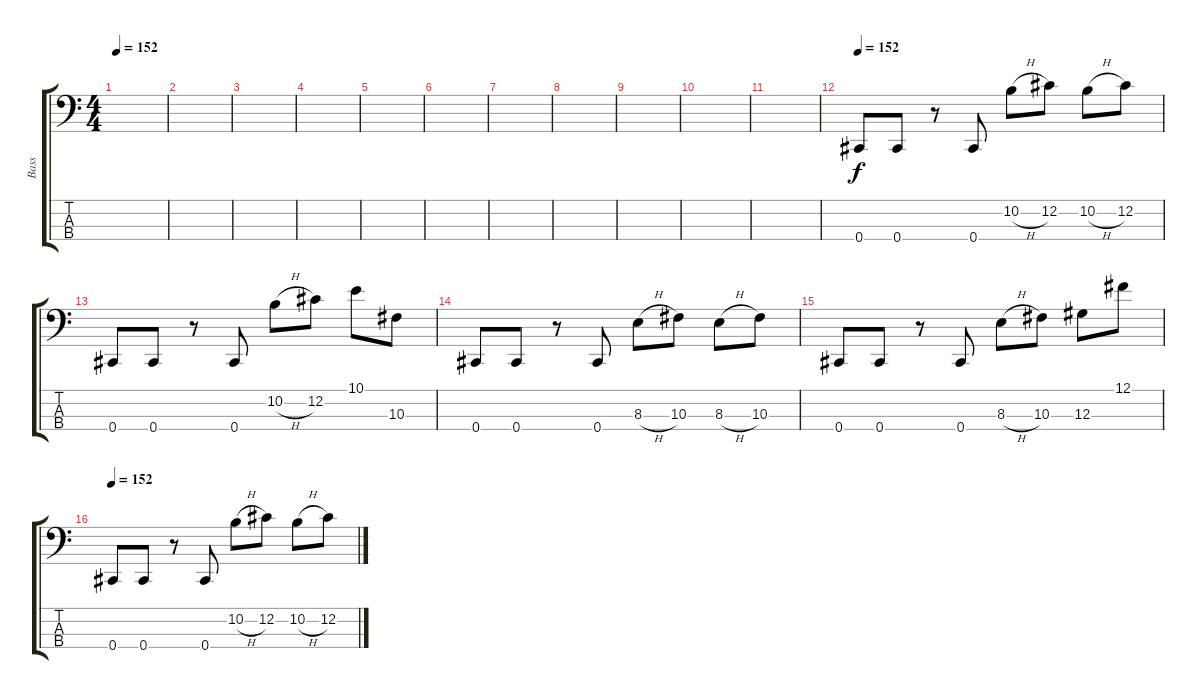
\track ("Bass" "Bass") {instrument electricbassfinger}
\staff {score tabs}
\tuning (Gb2 Db2 Ab1 Db1) {hide}
\ts (4 4)
\tempo 152
\clef f4
\ks c
|
|
|
|
|
|
|
|
|
|
|
\tempo 152
0.4.8 0.4.8 r.8 0.4.8 10.2{h}.8 12.2.8 10.2{h}.8 12.2.8 |
0.4.8 0.4.8 r.8 0.4.8 10.2{h}.8 12.2.8 10.1.8 10.3.8 |
0.4.8 0.4.8 r.8 0.4.8 8.3{h}.8 10.3.8 8.3{h}.8 10.3.8 |
0.4.8 0.4.8 r.8 0.4.8 8.3{h}.8 10.3.8 12.3.8 12.1.8 |
\tempo 152
0.4.8 0.4.8 r.8 0.4.8 10.2{h}.8 12.2.8 10.2{h}.8 12.2.8
